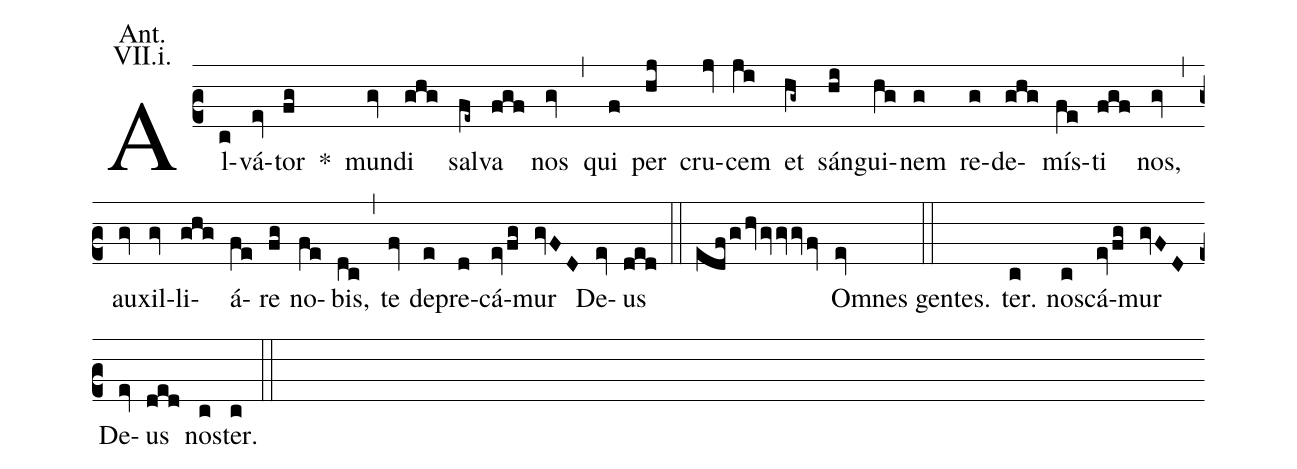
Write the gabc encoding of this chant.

annotation: Ant.;
annotation: VII.i.;
%%
(c2)
Al(c)vá(ev)tor(fg) *() mun(gv)di(ghg) sal(fe~)va(fgf) nos(gv) (,)
qui(f) per(hj) cru(jv)cem(ji) et(hg~) sán(hi)gui(hg)nem(g) re(g)de(ghg)mís(fe)ti(fgf) nos,(gv) (,)
aux(gv)il(gv)li(ghg)á(fe)re(fg) no(fe)bis,(dc) (,)
te(fv) de(e)pre(d)cá(evfg)mur(gvFD) De(ev)us(ded) (::)

(edfghvgvgvgvfv) Omnes gentes.(ev) (::)

ter.(c) nos(c)cá(evfg)mur(gvFD) De(ev)us(ded) nos(c)ter.(c) (::)
